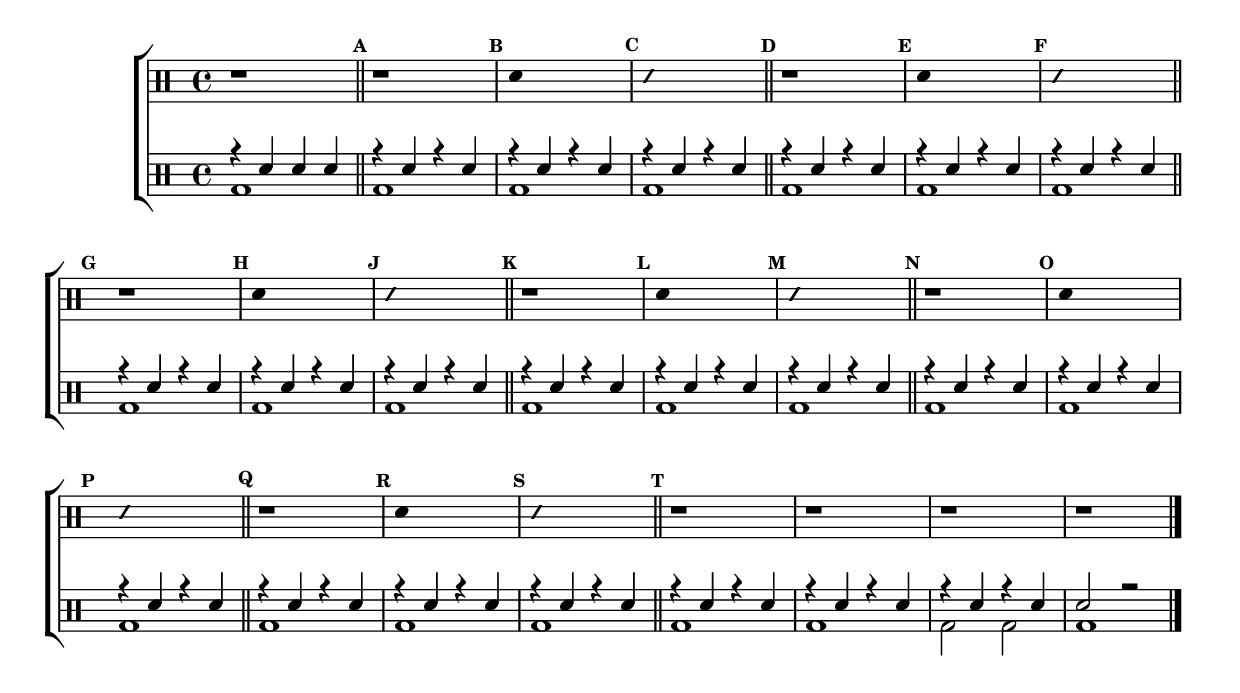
%-*- coding: utf-8 -*-

\version "2.14.2"

%\header {title = "improvisando e imitando com 7 notas"}

\new ChoirStaff <<

\drummode <<

\drums {
\override Staff.TimeSignature #'style = #'()
\time 4/4 

\override Score.BarNumber #'transparent = ##t
\override Score.RehearsalMark #'font-size = #-2
\set Score.markFormatter = #format-mark-numbers

\context DrumVoice = "1" { }
\context DrumVoice = "2" { }

{ 

r1

\bar "||"

%1
\mark \default
r1
\mark \default
\override Stem #'transparent = ##t
sn4 s2.
\mark \default
\override NoteHead #'style = #'slash
\override NoteHead #'font-size = #-4
sn4 s2.
\revert NoteHead #'style 
\revert NoteHead #'font-size

%2
\mark \default
r1
\mark \default
\override Stem #'transparent = ##t
sn4 s2.
\mark \default
\override NoteHead #'style = #'slash
\override NoteHead #'font-size = #-4
sn4 s2.
\revert NoteHead #'style 
\revert NoteHead #'font-size
\mark \default
r1

%3
\mark \default
\override Stem #'transparent = ##t
sn4 s2.
\mark \default
\override NoteHead #'style = #'slash
\override NoteHead #'font-size = #-4
sn4 s2.
\revert NoteHead #'style 
\revert NoteHead #'font-size

%4
\mark \default
r1
\mark \default
\override Stem #'transparent = ##t
sn4 s2.
\mark \default
\override NoteHead #'style = #'slash
\override NoteHead #'font-size = #-4
sn4 s2.
\revert NoteHead #'style 
\revert NoteHead #'font-size

%5
\mark \default
r1
\mark \default
\override Stem #'transparent = ##t
sn4 s2.
\mark \default
\override NoteHead #'style = #'slash
\override NoteHead #'font-size = #-4
sn4 s2.
\revert NoteHead #'style 
\revert NoteHead #'font-size

%6
\mark \default
r1
\mark \default
\override Stem #'transparent = ##t
sn4 s2.
\mark \default
\override NoteHead #'style = #'slash
\override NoteHead #'font-size = #-4
sn4 s2.
\revert NoteHead #'style 
\revert NoteHead #'font-size


\mark \default

r1 r1 r1 r1 


\bar "|."

  
}

}


\drums {

\override Staff.TimeSignature #'style = #'()
\time 4/4 

\override Score.BarNumber #'transparent = ##t
\override Score.RehearsalMark #'font-size = #-2
\set Score.markFormatter = #format-mark-numbers

\context DrumVoice = "1" { }
\context DrumVoice = "2" { }

<<

{

r4 sn sn sn

r4 sn4 r4 sn4
r4 sn4 r4 sn4
r4 sn4 r4 sn4
\bar "||"


r4 sn4 r4 sn4
r4 sn4 r4 sn4
r4 sn4 r4 sn4
\bar "||"


r4 sn4 r4 sn4
r4 sn4 r4 sn4
r4 sn4 r4 sn4
\bar "||"


r4 sn4 r4 sn4
r4 sn4 r4 sn4
r4 sn4 r4 sn4
\bar "||"

r4 sn4 r4 sn4
r4 sn4 r4 sn4
r4 sn4 r4 sn4
\bar "||"


r4 sn4 r4 sn4
r4 sn4 r4 sn4
r4 sn4 r4 sn4
\bar "||"


r4 sn4 r4 sn4
r4 sn4 r4 sn4
r4 sn4 r4 sn4
sn2 r2

\bar "|."

  
}

\\

{

bd1

bd1 bd1 bd1 
bd1 bd1 bd1 
bd1 bd1 bd1 
bd1 bd1 bd1 
bd1 bd1 bd1 
bd1 bd1 bd1 

bd1 bd1
bd2 bd2 
bd1 

}

>>

}

>>

>>